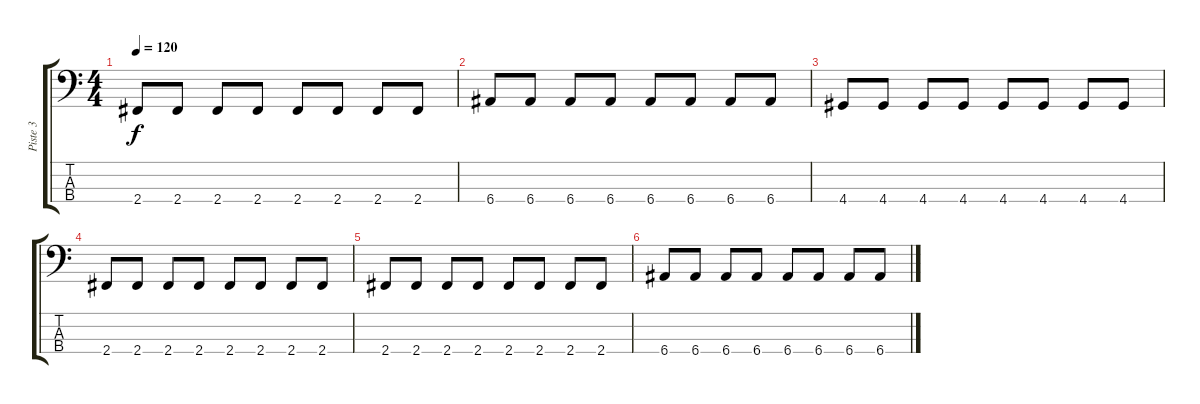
\track ("Piste 3" "Piste 3") {instrument electricbasspick}
\staff {score tabs}
\tuning (G2 D2 A1 E1) {hide}
\ts (4 4)
\tempo 120
\clef f4
\ks c
2.4.8{dy f} 2.4.8 2.4.8 2.4.8 2.4.8 2.4.8 2.4.8 2.4.8 |
6.4.8 6.4.8 6.4.8 6.4.8 6.4.8 6.4.8 6.4.8 6.4.8 |
4.4.8 4.4.8 4.4.8 4.4.8 4.4.8 4.4.8 4.4.8 4.4.8 |
2.4.8 2.4.8 2.4.8 2.4.8 2.4.8 2.4.8 2.4.8 2.4.8 |
2.4.8 2.4.8 2.4.8 2.4.8 2.4.8 2.4.8 2.4.8 2.4.8 |
6.4.8 6.4.8 6.4.8 6.4.8 6.4.8 6.4.8 6.4.8 6.4.8
